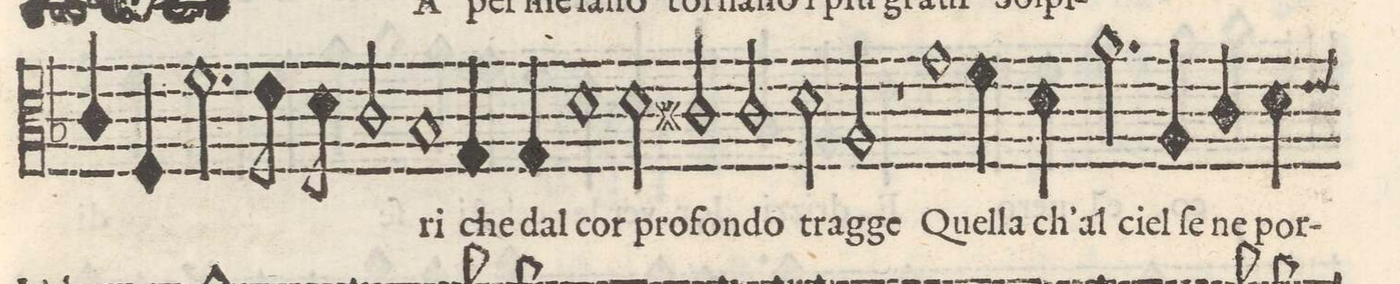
**kern	**text
*I"TENORE	*
*clefC3	*
*k[b-]	*
*met(C)	*
*M2/1	*
4c/	.
4F/	.
2.f\	.
8e\	.
8d\	.
2c/	.
=9-	=9-
1B-	ri
4G/	che
4G/	dal
1d\	cor
=10-	=10-
2d\	pro-
2c#X/	-fon-
2c#/	-do
=11-	=11-
2d\	trag-
2A/	-ge
1r	.
=12-	=12-
1g	Quel-
4f\	-la
4d\	ch'al
2.a\	ciel
=13-	=13-
4A/	ſe
4cny/	ne
4d\	por-
*custos:e	*
*-	*-
